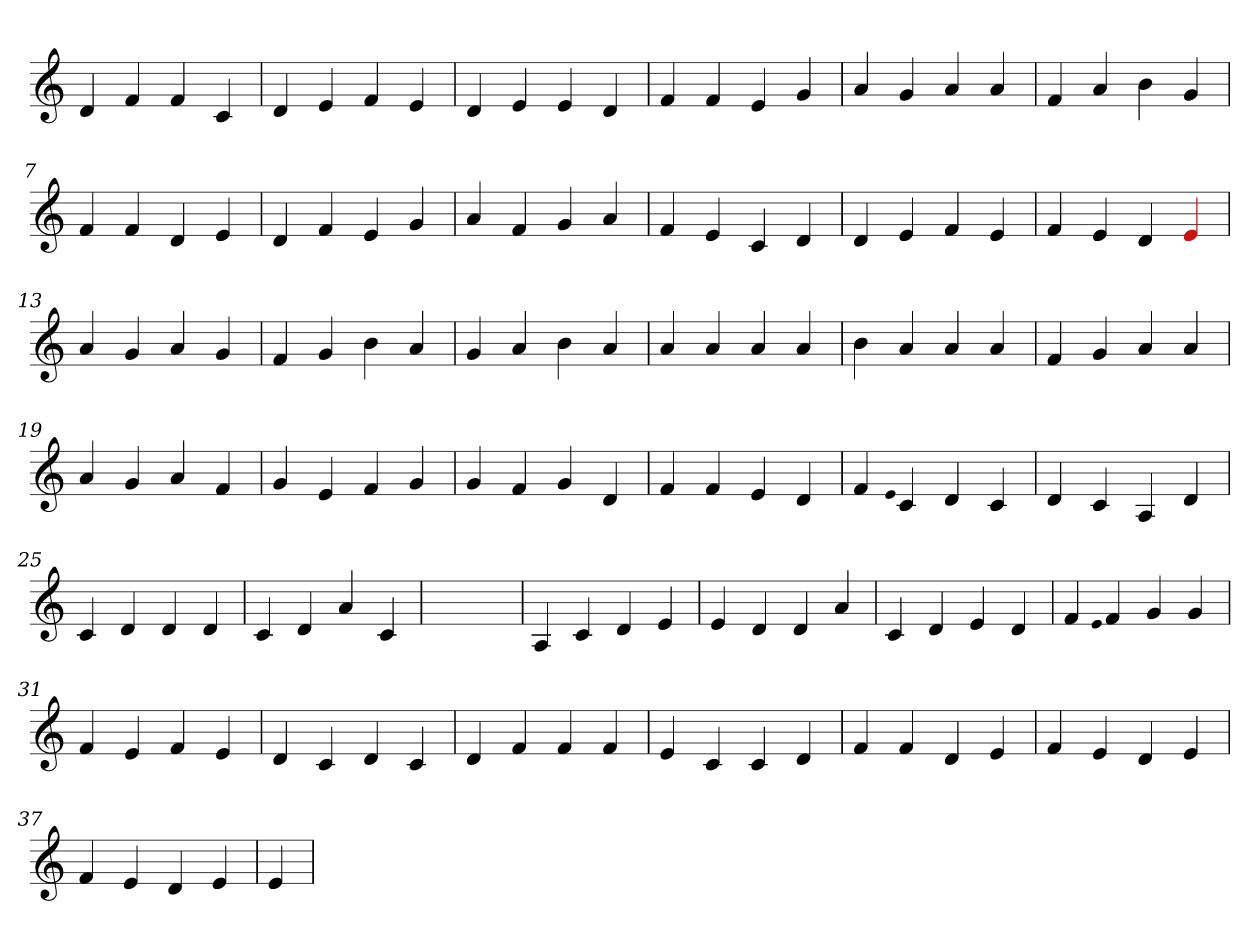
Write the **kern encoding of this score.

**kern
*part1
*staff1
*clefG2
=1
4d
4f
4f
4c
=2
4d
4e
4f
4e
=3
4d
4e
4e
4d
=4
4f
4f
4e
4g
=5
4a
4g
4a
4a
=6
4f
4a
4b
4g
=7
4f
4f
4d
4e
=8
4d
4f
4e
4g
=9
4a
4f
4g
4a
=10
4f
4e
4c
4d
=11
4d
4e
4f
4e
=12
4f
4e
4d
4Re
=13
4a
4g
4a
4g
=14
4f
4g
4b
4a
=15
4g
4a
4b
4a
=16
4a
4a
4a
4a
=17
4b
4a
4a
4a
=18
4f
4g
4a
4a
=19
4a
4g
4a
4f
=20
4g
4e
4f
4g
=21
4g
4f
4g
4d
=22
4f
4f
4e
4d
=23
4f
qqe
4c
4d
4c
=24
4d
4c
4A
4d
=25
4c
4d
4d
4d
=26
4c
4d
4a
4c
=27
1ryy
=27
4A
4c
4d
4e
=28
4e
4d
4d
4a
=29
4c
4d
4e
4d
=30
4f
qqe
4f
4g
4g
=31
4f
4e
4f
4e
=32
4d
4c
4d
4c
=33
4d
4f
4f
4f
=34
4e
4c
4c
4d
=35
4f
4f
4d
4e
=36
4f
4e
4d
4e
=37
4f
4e
4d
4e
=38
4e
=
*-
